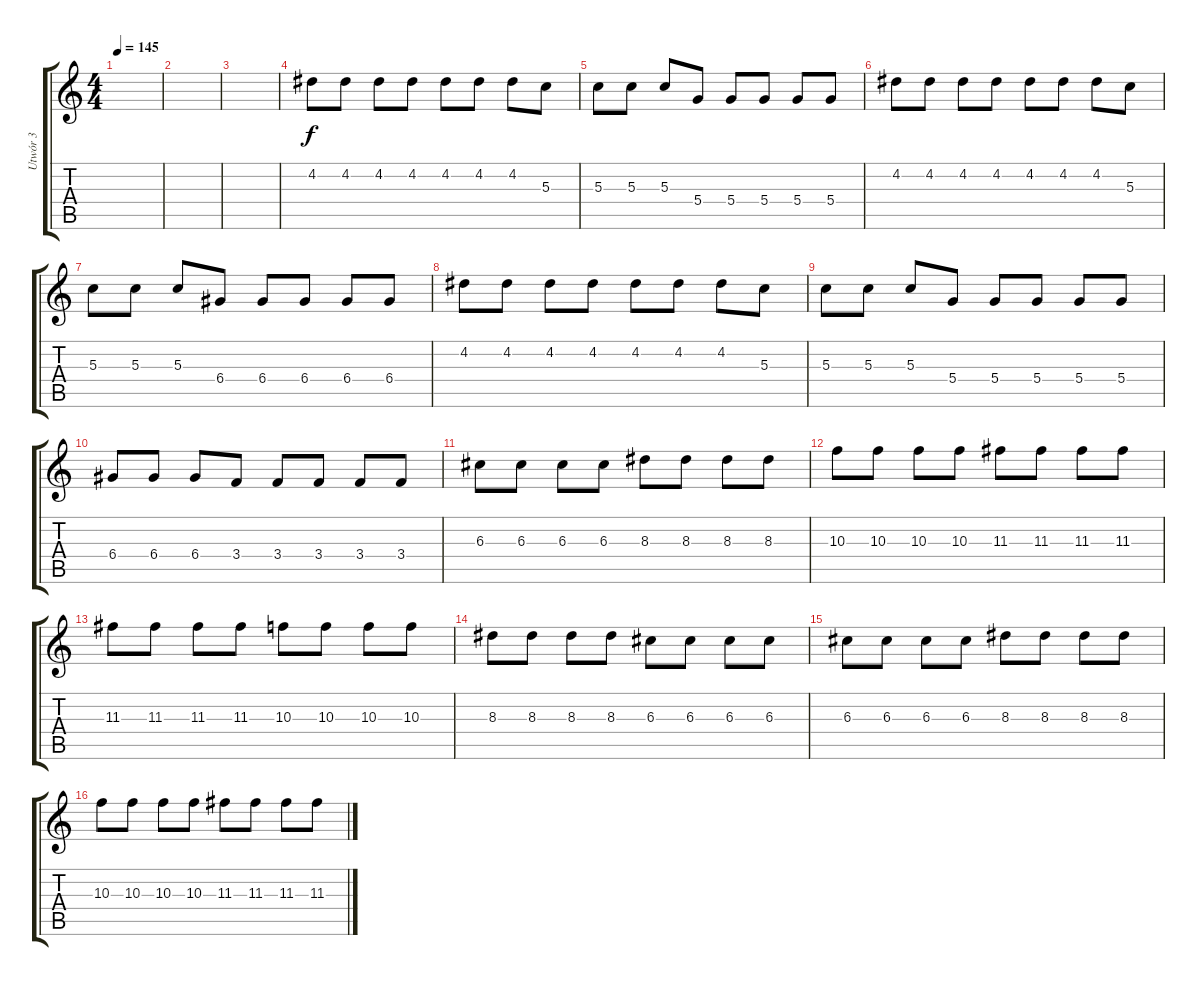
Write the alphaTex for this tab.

\track ("Utwór 3" "Utwór 3") {instrument distortionguitar}
\staff {score tabs}
\tuning (E4 B3 G3 D3 A2 E2) {hide}
\ts (4 4)
\tempo 145
\clef g2
\ks c
|
|
|
4.2.8 4.2.8 4.2.8 4.2.8 4.2.8 4.2.8 4.2.8 5.3.8 |
5.3.8 5.3.8 5.3.8 5.4.8 5.4.8 5.4.8 5.4.8 5.4.8 |
4.2.8 4.2.8 4.2.8 4.2.8 4.2.8 4.2.8 4.2.8 5.3.8 |
5.3.8 5.3.8 5.3.8 6.4.8 6.4.8 6.4.8 6.4.8 6.4.8 |
4.2.8 4.2.8 4.2.8 4.2.8 4.2.8 4.2.8 4.2.8 5.3.8 |
5.3.8 5.3.8 5.3.8 5.4.8 5.4.8 5.4.8 5.4.8 5.4.8 |
6.4.8 6.4.8 6.4.8 3.4.8 3.4.8 3.4.8 3.4.8 3.4.8 |
6.3.8 6.3.8 6.3.8 6.3.8 8.3.8 8.3.8 8.3.8 8.3.8 |
10.3.8 10.3.8 10.3.8 10.3.8 11.3.8 11.3.8 11.3.8 11.3.8 |
11.3.8 11.3.8 11.3.8 11.3.8 10.3.8 10.3.8 10.3.8 10.3.8 |
8.3.8 8.3.8 8.3.8 8.3.8 6.3.8 6.3.8 6.3.8 6.3.8 |
6.3.8 6.3.8 6.3.8 6.3.8 8.3.8 8.3.8 8.3.8 8.3.8 |
10.3.8 10.3.8 10.3.8 10.3.8 11.3.8 11.3.8 11.3.8 11.3.8
